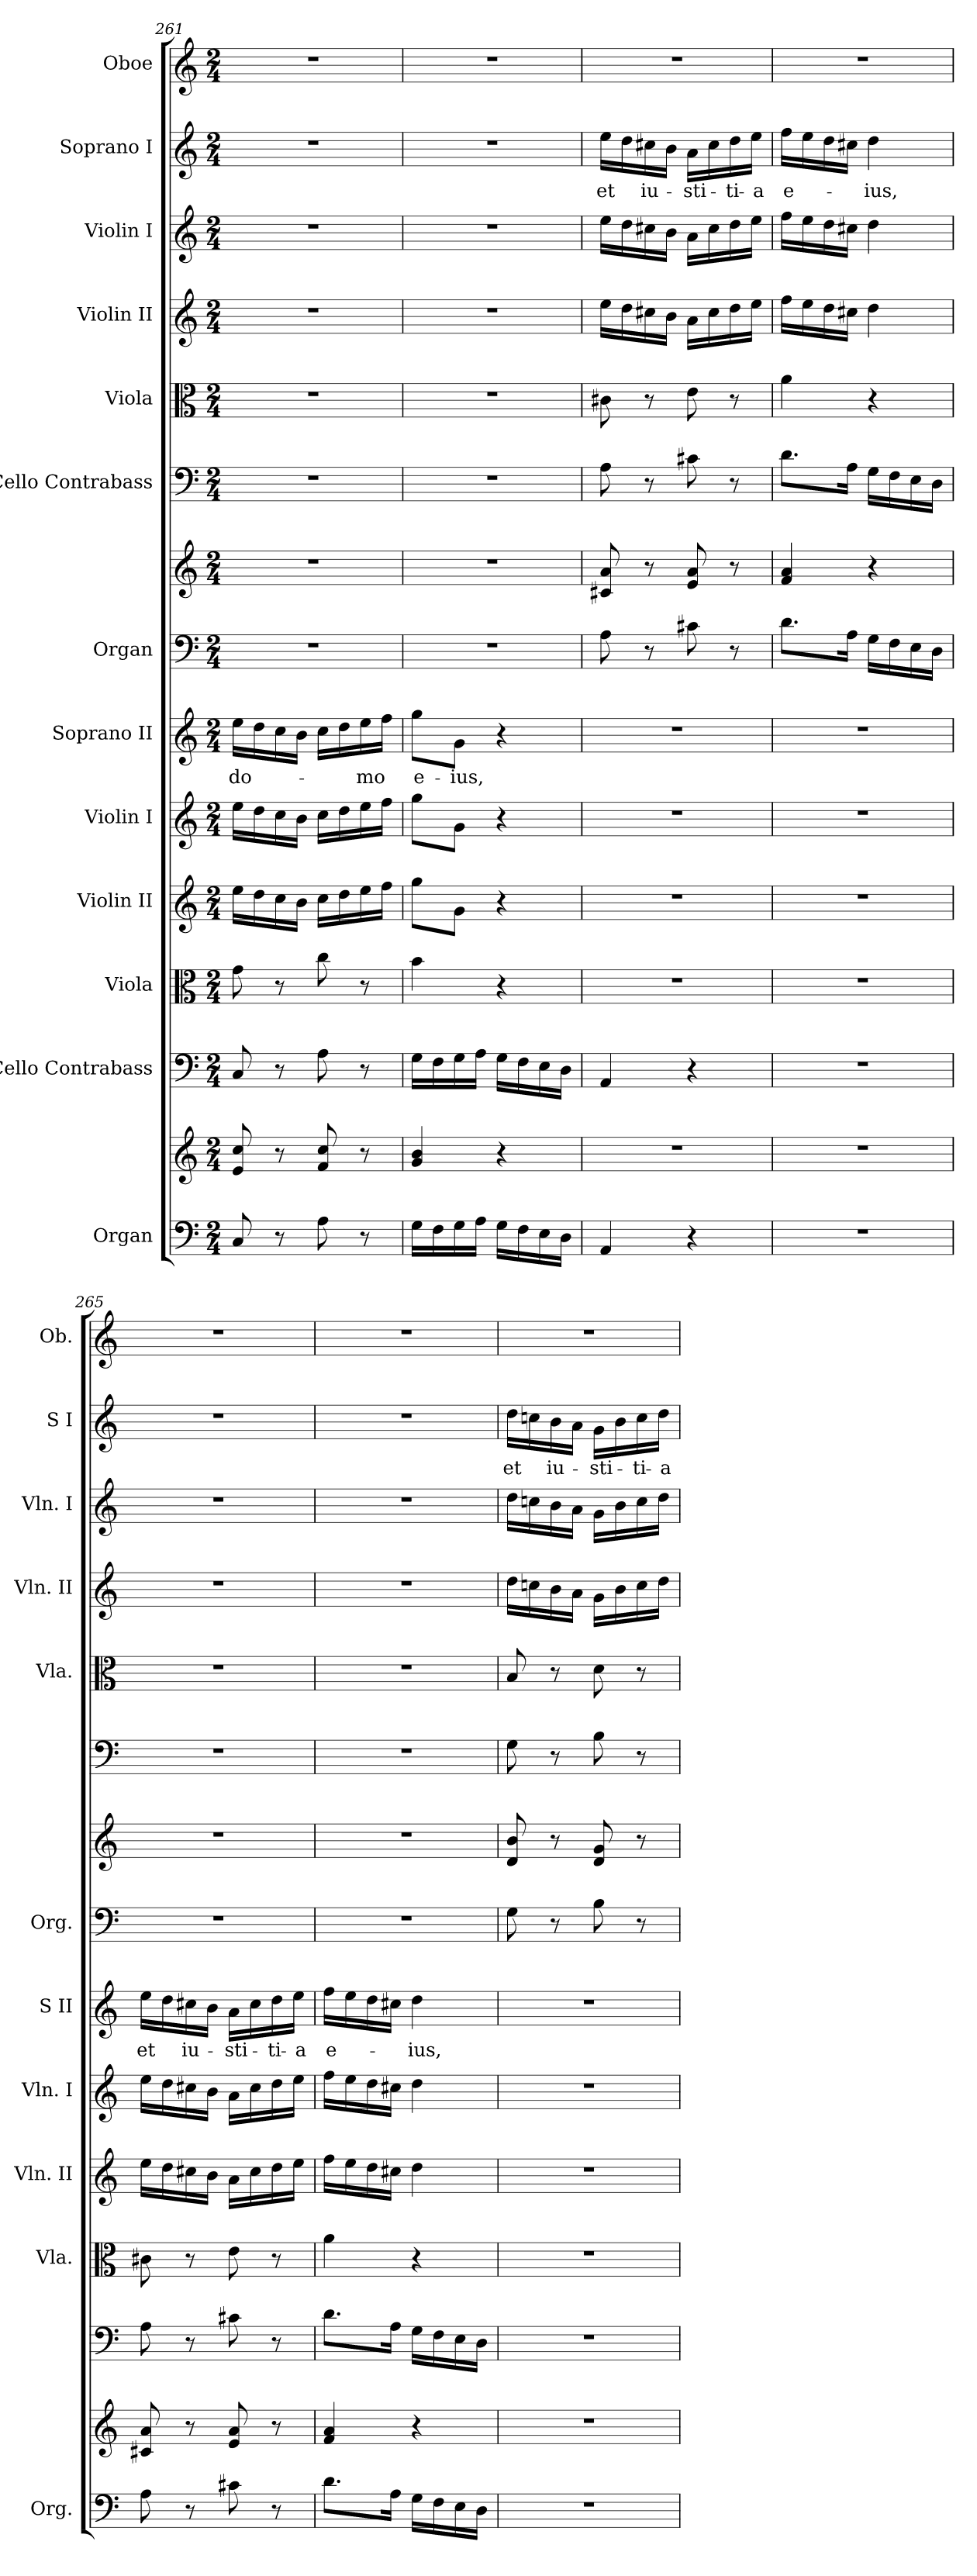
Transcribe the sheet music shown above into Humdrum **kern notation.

**kern	**kern	**kern	**kern	**kern	**kern	**kern	**text	**kern	**kern	**kern	**kern	**kern	**kern	**kern	**text	**kern
*part13	*part13	*part12	*part11	*part10	*part9	*part8	*part8	*part7	*part7	*part6	*part5	*part4	*part3	*part2	*part2	*part1
*staff15	*staff14	*staff13	*staff12	*staff11	*staff10	*staff9	*staff9	*staff8	*staff7	*staff6	*staff5	*staff4	*staff3	*staff2	*staff2	*staff1
*I"Organ	*	*I"Cello Contrabass	*I"Viola	*I"Violin II	*I"Violin I	*I"Soprano II	*	*I"Organ	*	*I"Cello Contrabass	*I"Viola	*I"Violin II	*I"Violin I	*I"Soprano I	*	*I"Oboe
*I'Org.	*	*	*I'Vla.	*I'Vln. II	*I'Vln. I	*I'S II	*	*I'Org.	*	*	*I'Vla.	*I'Vln. II	*I'Vln. I	*I'S I	*	*I'Ob.
*clefF4	*clefG2	*clefF4	*clefC3	*clefG2	*clefG2	*clefG2	*	*clefF4	*clefG2	*clefF4	*clefC3	*clefG2	*clefG2	*clefG2	*	*clefG2
*k[]	*k[]	*k[]	*k[]	*k[]	*k[]	*k[]	*	*k[]	*k[]	*k[]	*k[]	*k[]	*k[]	*k[]	*	*k[]
*a:	*a:	*a:	*a:	*a:	*a:	*a:	*	*a:	*a:	*a:	*a:	*a:	*a:	*a:	*	*a:
*M2/4	*M2/4	*M2/4	*M2/4	*M2/4	*M2/4	*M2/4	*	*M2/4	*M2/4	*M2/4	*M2/4	*M2/4	*M2/4	*M2/4	*	*M2/4
=261	=261	=261	=261	=261	=261	=261	=261	=261	=261	=261	=261	=261	=261	=261	=261	=261
!	!	!	!	!	!	!	!LO:LY:b	!	!	!	!	!	!	!	!	!
8C/	8e/ 8cc/	8C/	8g\	16ee\LL	16ee\LL	16ee\LL	do-	2r	2r	2r	2r	2r	2r	2r	.	2r
.	.	.	.	16dd\	16dd\	16dd\	.	.	.	.	.	.	.	.	.	.
8r	8r	8r	8r	16cc\	16cc\	16cc\	.	.	.	.	.	.	.	.	.	.
.	.	.	.	16b\JJ	16b\JJ	16b\JJ	.	.	.	.	.	.	.	.	.	.
8A\	8f/ 8cc/	8A\	8cc\	16cc\LL	16cc\LL	16cc\LL	.	.	.	.	.	.	.	.	.	.
.	.	.	.	16dd\	16dd\	16dd\	.	.	.	.	.	.	.	.	.	.
!	!	!	!	!	!	!	!LO:LY:b	!	!	!	!	!	!	!	!	!
8r	8r	8r	8r	16ee\	16ee\	16ee\	-mo	.	.	.	.	.	.	.	.	.
.	.	.	.	16ff\JJ	16ff\JJ	16ff\JJ	.	.	.	.	.	.	.	.	.	.
=262	=262	=262	=262	=262	=262	=262	=262	=262	=262	=262	=262	=262	=262	=262	=262	=262
!	!	!	!	!	!	!	!LO:LY:b	!	!	!	!	!	!	!	!	!
16G\LL	4g/ 4b/	16G\LL	4b\	8gg\L	8gg\L	8gg\L	e-	2r	2r	2r	2r	2r	2r	2r	.	2r
16F\	.	16F\	.	.	.	.	.	.	.	.	.	.	.	.	.	.
!	!	!	!	!	!	!	!LO:LY:b	!	!	!	!	!	!	!	!	!
16G\	.	16G\	.	8g\J	8g\J	8g\J	-ius,	.	.	.	.	.	.	.	.	.
16A\JJ	.	16A\JJ	.	.	.	.	.	.	.	.	.	.	.	.	.	.
16G\LL	4r	16G\LL	4r	4r	4r	4r	.	.	.	.	.	.	.	.	.	.
16F\	.	16F\	.	.	.	.	.	.	.	.	.	.	.	.	.	.
16E\	.	16E\	.	.	.	.	.	.	.	.	.	.	.	.	.	.
16D\JJ	.	16D\JJ	.	.	.	.	.	.	.	.	.	.	.	.	.	.
=263	=263	=263	=263	=263	=263	=263	=263	=263	=263	=263	=263	=263	=263	=263	=263	=263
!	!	!	!	!	!	!	!	!	!	!	!	!	!	!	!LO:LY:b	!
4AA/	2r	4AA/	2r	2r	2r	2r	.	8A\	8c#X/ 8a/	8A\	8c#X\	16ee\LL	16ee\LL	16ee\LL	et	2r
.	.	.	.	.	.	.	.	.	.	.	.	16dd\	16dd\	16dd\	.	.
!	!	!	!	!	!	!	!	!	!	!	!	!	!	!	!LO:LY:b	!
.	.	.	.	.	.	.	.	8r	8r	8r	8r	16cc#X\	16cc#X\	16cc#X\	iu-	.
.	.	.	.	.	.	.	.	.	.	.	.	16b\JJ	16b\JJ	16b\JJ	.	.
!	!	!	!	!	!	!	!	!	!	!	!	!	!	!	!LO:LY:b	!
4r	.	4r	.	.	.	.	.	8c#X\	8e/ 8a/	8c#X\	8e\	16a\LL	16a\LL	16a\LL	-sti-	.
.	.	.	.	.	.	.	.	.	.	.	.	16cc#\	16cc#\	16cc#\	.	.
!	!	!	!	!	!	!	!	!	!	!	!	!	!	!	!LO:LY:b	!
.	.	.	.	.	.	.	.	8r	8r	8r	8r	16dd\	16dd\	16dd\	-ti-	.
!	!	!	!	!	!	!	!	!	!	!	!	!	!	!	!LO:LY:b	!
.	.	.	.	.	.	.	.	.	.	.	.	16ee\JJ	16ee\JJ	16ee\JJ	-a	.
!!LO:PB:g=z
=264	=264	=264	=264	=264	=264	=264	=264	=264	=264	=264	=264	=264	=264	=264	=264	=264
!	!	!	!	!	!	!	!	!	!	!	!	!	!	!	!LO:LY:b	!
2r	2r	2r	2r	2r	2r	2r	.	8.d\L	4f/ 4a/	8.d\L	4a\	16ff\LL	16ff\LL	16ff\LL	e-	2r
.	.	.	.	.	.	.	.	.	.	.	.	16ee\	16ee\	16ee\	.	.
.	.	.	.	.	.	.	.	.	.	.	.	16dd\	16dd\	16dd\	.	.
.	.	.	.	.	.	.	.	16A\Jk	.	16A\Jk	.	16cc#X\JJ	16cc#X\JJ	16cc#X\JJ	.	.
!	!	!	!	!	!	!	!	!	!	!	!	!	!	!	!LO:LY:b	!
.	.	.	.	.	.	.	.	16G\LL	4r	16G\LL	4r	4dd\	4dd\	4dd\	-ius,	.
.	.	.	.	.	.	.	.	16F\	.	16F\	.	.	.	.	.	.
.	.	.	.	.	.	.	.	16E\	.	16E\	.	.	.	.	.	.
.	.	.	.	.	.	.	.	16D\JJ	.	16D\JJ	.	.	.	.	.	.
=265	=265	=265	=265	=265	=265	=265	=265	=265	=265	=265	=265	=265	=265	=265	=265	=265
!	!	!	!	!	!	!	!LO:LY:b	!	!	!	!	!	!	!	!	!
8A\	8c#X/ 8a/	8A\	8c#X\	16ee\LL	16ee\LL	16ee\LL	et	2r	2r	2r	2r	2r	2r	2r	.	2r
.	.	.	.	16dd\	16dd\	16dd\	.	.	.	.	.	.	.	.	.	.
!	!	!	!	!	!	!	!LO:LY:b	!	!	!	!	!	!	!	!	!
8r	8r	8r	8r	16cc#X\	16cc#X\	16cc#X\	iu-	.	.	.	.	.	.	.	.	.
.	.	.	.	16b\JJ	16b\JJ	16b\JJ	.	.	.	.	.	.	.	.	.	.
!	!	!	!	!	!	!	!LO:LY:b	!	!	!	!	!	!	!	!	!
8c#X\	8e/ 8a/	8c#X\	8e\	16a\LL	16a\LL	16a\LL	-sti-	.	.	.	.	.	.	.	.	.
.	.	.	.	16cc#\	16cc#\	16cc#\	.	.	.	.	.	.	.	.	.	.
!	!	!	!	!	!	!	!LO:LY:b	!	!	!	!	!	!	!	!	!
8r	8r	8r	8r	16dd\	16dd\	16dd\	-ti-	.	.	.	.	.	.	.	.	.
!	!	!	!	!	!	!	!LO:LY:b	!	!	!	!	!	!	!	!	!
.	.	.	.	16ee\JJ	16ee\JJ	16ee\JJ	-a	.	.	.	.	.	.	.	.	.
=266	=266	=266	=266	=266	=266	=266	=266	=266	=266	=266	=266	=266	=266	=266	=266	=266
!	!	!	!	!	!	!	!LO:LY:b	!	!	!	!	!	!	!	!	!
8.d\L	4f/ 4a/	8.d\L	4a\	16ff\LL	16ff\LL	16ff\LL	e-	2r	2r	2r	2r	2r	2r	2r	.	2r
.	.	.	.	16ee\	16ee\	16ee\	.	.	.	.	.	.	.	.	.	.
.	.	.	.	16dd\	16dd\	16dd\	.	.	.	.	.	.	.	.	.	.
16A\Jk	.	16A\Jk	.	16cc#X\JJ	16cc#X\JJ	16cc#X\JJ	.	.	.	.	.	.	.	.	.	.
!	!	!	!	!	!	!	!LO:LY:b	!	!	!	!	!	!	!	!	!
16G\LL	4r	16G\LL	4r	4dd\	4dd\	4dd\	-ius,	.	.	.	.	.	.	.	.	.
16F\	.	16F\	.	.	.	.	.	.	.	.	.	.	.	.	.	.
16E\	.	16E\	.	.	.	.	.	.	.	.	.	.	.	.	.	.
16D\JJ	.	16D\JJ	.	.	.	.	.	.	.	.	.	.	.	.	.	.
=267	=267	=267	=267	=267	=267	=267	=267	=267	=267	=267	=267	=267	=267	=267	=267	=267
!	!	!	!	!	!	!	!	!	!	!	!	!	!	!	!LO:LY:b	!
2r	2r	2r	2r	2r	2r	2r	.	8G\	8d/ 8b/	8G\	8B/	16dd\LL	16dd\LL	16dd\LL	et	2r
.	.	.	.	.	.	.	.	.	.	.	.	16ccni\	16ccni\	16ccni\	.	.
!	!	!	!	!	!	!	!	!	!	!	!	!	!	!	!LO:LY:b	!
.	.	.	.	.	.	.	.	8r	8r	8r	8r	16b\	16b\	16b\	iu-	.
.	.	.	.	.	.	.	.	.	.	.	.	16a\JJ	16a\JJ	16a\JJ	.	.
!	!	!	!	!	!	!	!	!	!	!	!	!	!	!	!LO:LY:b	!
.	.	.	.	.	.	.	.	8B\	8d/ 8g/	8B\	8d\	16g\LL	16g\LL	16g\LL	-sti-	.
.	.	.	.	.	.	.	.	.	.	.	.	16b\	16b\	16b\	.	.
!	!	!	!	!	!	!	!	!	!	!	!	!	!	!	!LO:LY:b	!
.	.	.	.	.	.	.	.	8r	8r	8r	8r	16cc\	16cc\	16cc\	-ti-	.
!	!	!	!	!	!	!	!	!	!	!	!	!	!	!	!LO:LY:b	!
.	.	.	.	.	.	.	.	.	.	.	.	16dd\JJ	16dd\JJ	16dd\JJ	-a	.
=	=	=	=	=	=	=	=	=	=	=	=	=	=	=	=	=
*-	*-	*-	*-	*-	*-	*-	*-	*-	*-	*-	*-	*-	*-	*-	*-	*-
